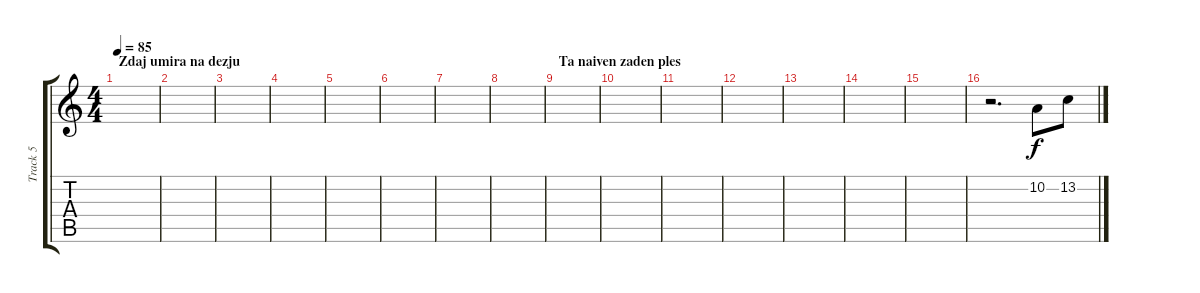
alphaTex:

\track ("Track 5" "Track 5") {instrument piccolo}
\staff {score tabs}
\tuning (E4 B3 G3 D3 A2 E2) {hide}
\ts (4 4)
\section ("" "Zdaj umira na dezju")
\tempo 85
\clef g2
\ks c
|
|
|
|
|
|
|
|
\section ("" "Ta naiven zaden ples")
|
|
|
|
|
|
|
r.2{d} 10.2.8 13.2.8
